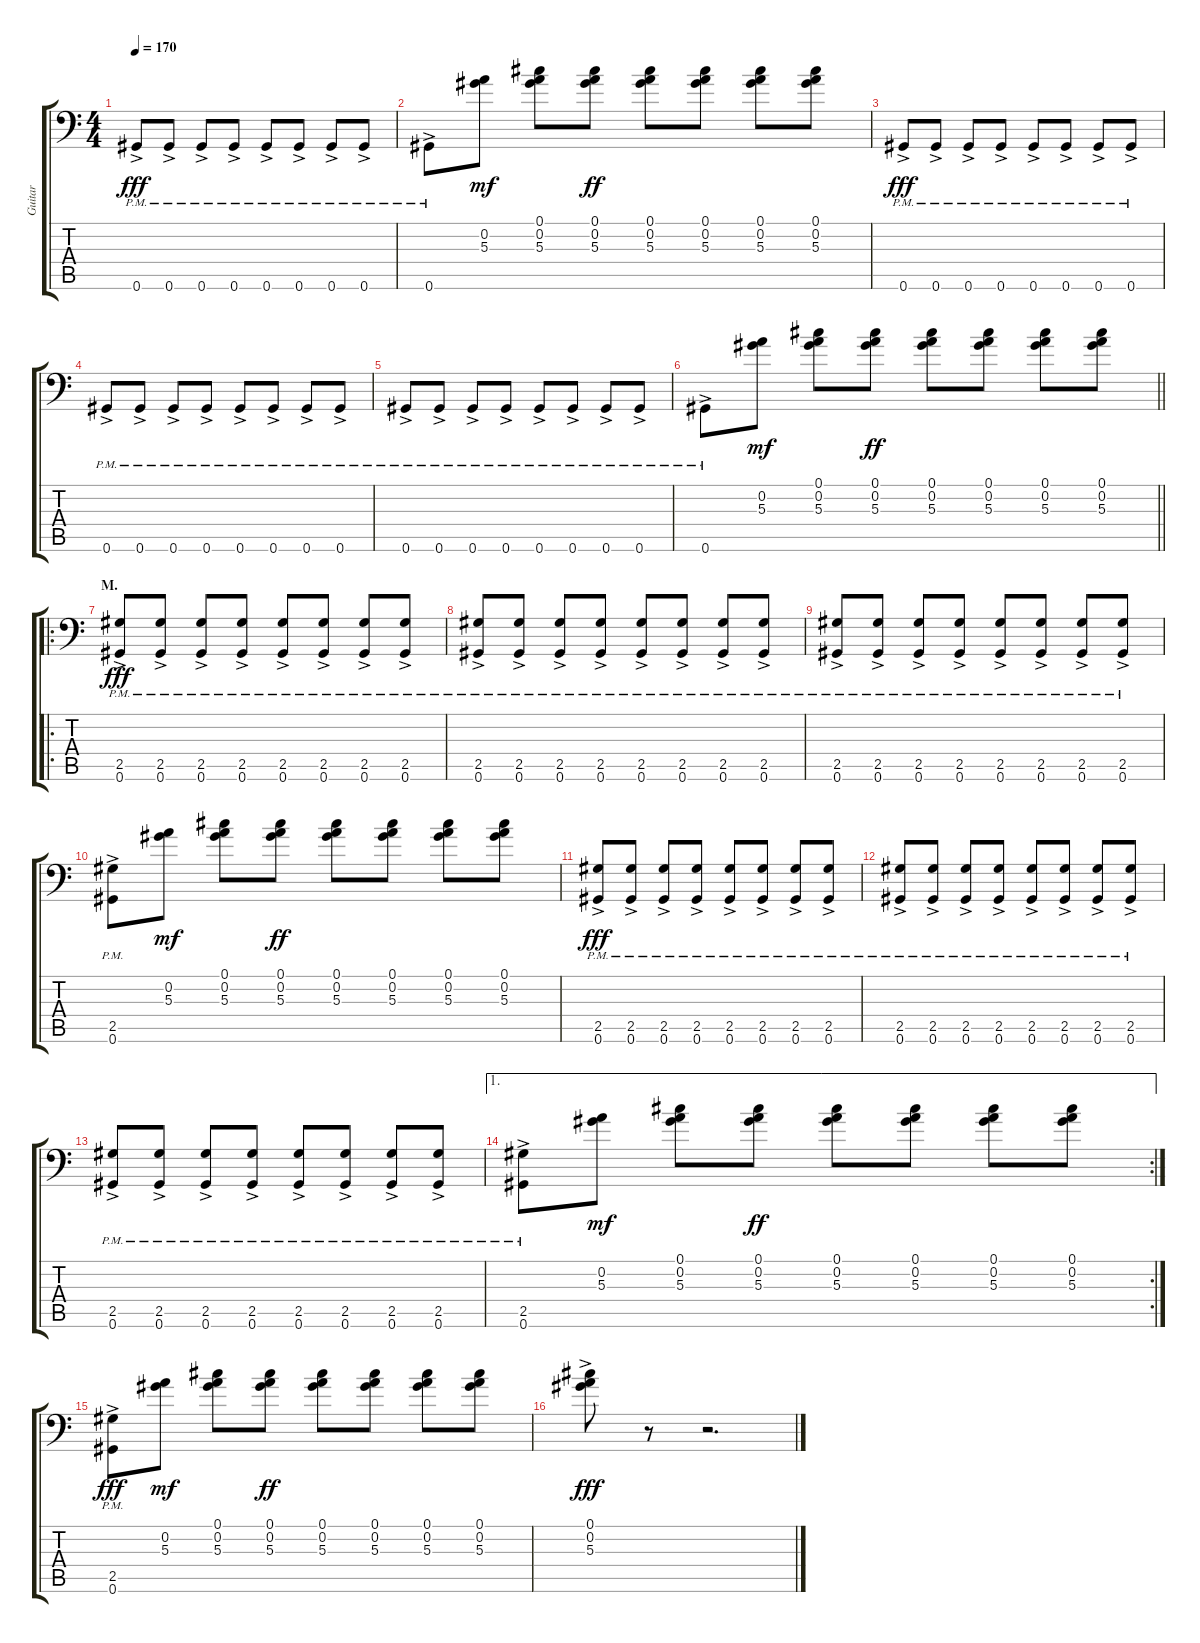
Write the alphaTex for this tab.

\track ("Guitar" "Guitar") {instrument distortionguitar}
\staff {score tabs}
\tuning (Db4 Ab3 E3 B2 Gb2 Ab1) {hide}
\ts (4 4)
\tempo 170
\clef f4
\ks c
0.6{ac pm}.8{dy fff} 0.6{ac pm}.8 0.6{ac pm}.8 0.6{ac pm}.8 0.6{ac pm}.8 0.6{ac pm}.8 0.6{ac pm}.8 0.6{ac pm}.8 |
0.6{ac pm}.8 (0.2 5.3).8{dy mf} (0.1 0.2 5.3).8 (0.1 0.2 5.3).8{dy ff} (0.1 0.2 5.3).8 (0.1 0.2 5.3).8 (0.1 0.2 5.3).8 (0.1 0.2 5.3).8 |
0.6{ac pm}.8{dy fff} 0.6{ac pm}.8 0.6{ac pm}.8 0.6{ac pm}.8 0.6{ac pm}.8 0.6{ac pm}.8 0.6{ac pm}.8 0.6{ac pm}.8 |
0.6{ac pm}.8 0.6{ac pm}.8 0.6{ac pm}.8 0.6{ac pm}.8 0.6{ac pm}.8 0.6{ac pm}.8 0.6{ac pm}.8 0.6{ac pm}.8 |
0.6{ac pm}.8 0.6{ac pm}.8 0.6{ac pm}.8 0.6{ac pm}.8 0.6{ac pm}.8 0.6{ac pm}.8 0.6{ac pm}.8 0.6{ac pm}.8 |
\barLineRight lightlight
0.6{ac pm}.8 (0.2 5.3).8{dy mf} (0.1 0.2 5.3).8 (0.1 0.2 5.3).8{dy ff} (0.1 0.2 5.3).8 (0.1 0.2 5.3).8 (0.1 0.2 5.3).8 (0.1 0.2 5.3).8 |
\ro
\section ("" "M.")
(2.5{pm} 0.6{ac pm}).8{dy fff volume 14} (2.5{pm} 0.6{ac pm}).8 (2.5{pm} 0.6{ac pm}).8 (2.5{pm} 0.6{ac pm}).8 (2.5{pm} 0.6{ac pm}).8 (2.5{pm} 0.6{ac pm}).8 (2.5{pm} 0.6{ac pm}).8 (2.5{pm} 0.6{ac pm}).8 |
(2.5{pm} 0.6{ac pm}).8 (2.5{pm} 0.6{ac pm}).8 (2.5{pm} 0.6{ac pm}).8 (2.5{pm} 0.6{ac pm}).8 (2.5{pm} 0.6{ac pm}).8 (2.5{pm} 0.6{ac pm}).8 (2.5{pm} 0.6{ac pm}).8 (2.5{pm} 0.6{ac pm}).8 |
(2.5{pm} 0.6{ac pm}).8 (2.5{pm} 0.6{ac pm}).8 (2.5{pm} 0.6{ac pm}).8 (2.5{pm} 0.6{ac pm}).8 (2.5{pm} 0.6{ac pm}).8 (2.5{pm} 0.6{ac pm}).8 (2.5{pm} 0.6{ac pm}).8 (2.5{pm} 0.6{ac pm}).8 |
(2.5{pm} 0.6{ac pm}).8 (0.2 5.3).8{dy mf} (0.1 0.2 5.3).8 (0.1 0.2 5.3).8{dy ff} (0.1 0.2 5.3).8 (0.1 0.2 5.3).8 (0.1 0.2 5.3).8 (0.1 0.2 5.3).8 |
(2.5{pm} 0.6{ac pm}).8{dy fff} (2.5{pm} 0.6{ac pm}).8 (2.5{pm} 0.6{ac pm}).8 (2.5{pm} 0.6{ac pm}).8 (2.5{pm} 0.6{ac pm}).8 (2.5{pm} 0.6{ac pm}).8 (2.5{pm} 0.6{ac pm}).8 (2.5{pm} 0.6{ac pm}).8 |
(2.5{pm} 0.6{ac pm}).8 (2.5{pm} 0.6{ac pm}).8 (2.5{pm} 0.6{ac pm}).8 (2.5{pm} 0.6{ac pm}).8 (2.5{pm} 0.6{ac pm}).8 (2.5{pm} 0.6{ac pm}).8 (2.5{pm} 0.6{ac pm}).8 (2.5{pm} 0.6{ac pm}).8 |
(2.5{pm} 0.6{ac pm}).8 (2.5{pm} 0.6{ac pm}).8 (2.5{pm} 0.6{ac pm}).8 (2.5{pm} 0.6{ac pm}).8 (2.5{pm} 0.6{ac pm}).8 (2.5{pm} 0.6{ac pm}).8 (2.5{pm} 0.6{ac pm}).8 (2.5{pm} 0.6{ac pm}).8 |
\ae 1
\rc 2
(2.5{pm} 0.6{ac pm}).8 (0.2 5.3).8{dy mf} (0.1 0.2 5.3).8 (0.1 0.2 5.3).8{dy ff} (0.1 0.2 5.3).8 (0.1 0.2 5.3).8 (0.1 0.2 5.3).8 (0.1 0.2 5.3).8 |
(2.5{pm} 0.6{ac pm}).8{dy fff} (0.2 5.3).8{dy mf} (0.1 0.2 5.3).8 (0.1 0.2 5.3).8{dy ff} (0.1 0.2 5.3).8 (0.1 0.2 5.3).8 (0.1 0.2 5.3).8 (0.1 0.2 5.3).8 |
(0.1{ac} 0.2{ac} 5.3{ac}).8{dy fff} r.8 r.2{d}
